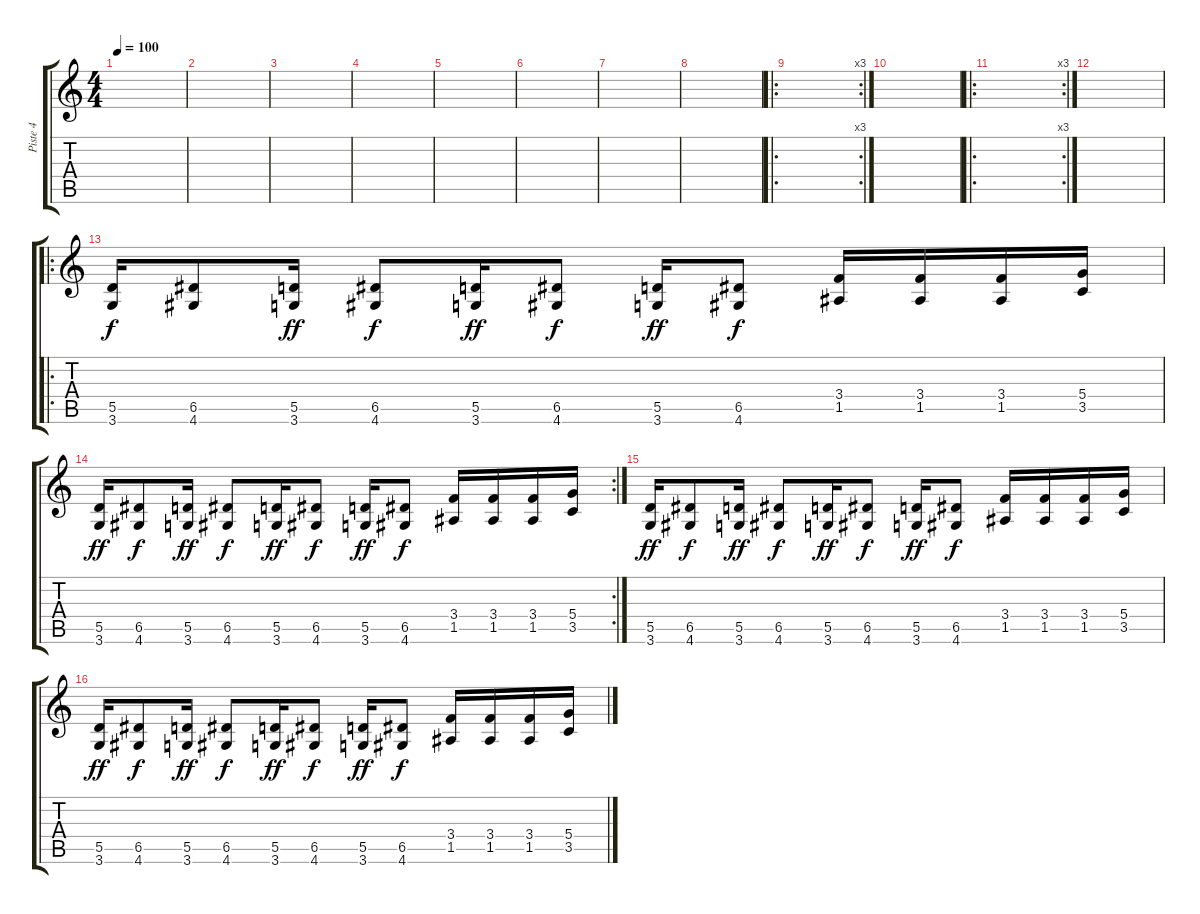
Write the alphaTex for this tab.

\track ("Piste 4" "Piste 4") {instrument distortionguitar}
\staff {score tabs}
\tuning (E4 B3 G3 D3 A2 E2) {hide}
\ts (4 4)
\tempo 100
\clef g2
\ks c
|
|
|
|
|
|
|
|
\ro
\rc 3
|
|
\ro
\rc 3
|
|
\ro
(5.5 3.6).16 (6.5 4.6).8{dy f} (5.5 3.6).16{dy ff} (6.5 4.6).8{dy f} (5.5 3.6).16{dy ff} (6.5 4.6).8{dy f} (5.5 3.6).16{dy ff} (6.5 4.6).8{dy f} (3.4 1.5).16 (3.4 1.5).16 (3.4 1.5).16 (5.4 3.5).16 |
\rc 2
(5.5 3.6).16{dy ff} (6.5 4.6).8{dy f} (5.5 3.6).16{dy ff} (6.5 4.6).8{dy f} (5.5 3.6).16{dy ff} (6.5 4.6).8{dy f} (5.5 3.6).16{dy ff} (6.5 4.6).8{dy f} (3.4 1.5).16 (3.4 1.5).16 (3.4 1.5).16 (5.4 3.5).16 |
(5.5 3.6).16{dy ff} (6.5 4.6).8{dy f} (5.5 3.6).16{dy ff} (6.5 4.6).8{dy f} (5.5 3.6).16{dy ff} (6.5 4.6).8{dy f} (5.5 3.6).16{dy ff} (6.5 4.6).8{dy f} (3.4 1.5).16 (3.4 1.5).16 (3.4 1.5).16 (5.4 3.5).16 |
(5.5 3.6).16{dy ff} (6.5 4.6).8{dy f} (5.5 3.6).16{dy ff} (6.5 4.6).8{dy f} (5.5 3.6).16{dy ff} (6.5 4.6).8{dy f} (5.5 3.6).16{dy ff} (6.5 4.6).8{dy f} (3.4 1.5).16 (3.4 1.5).16 (3.4 1.5).16 (5.4 3.5).16
